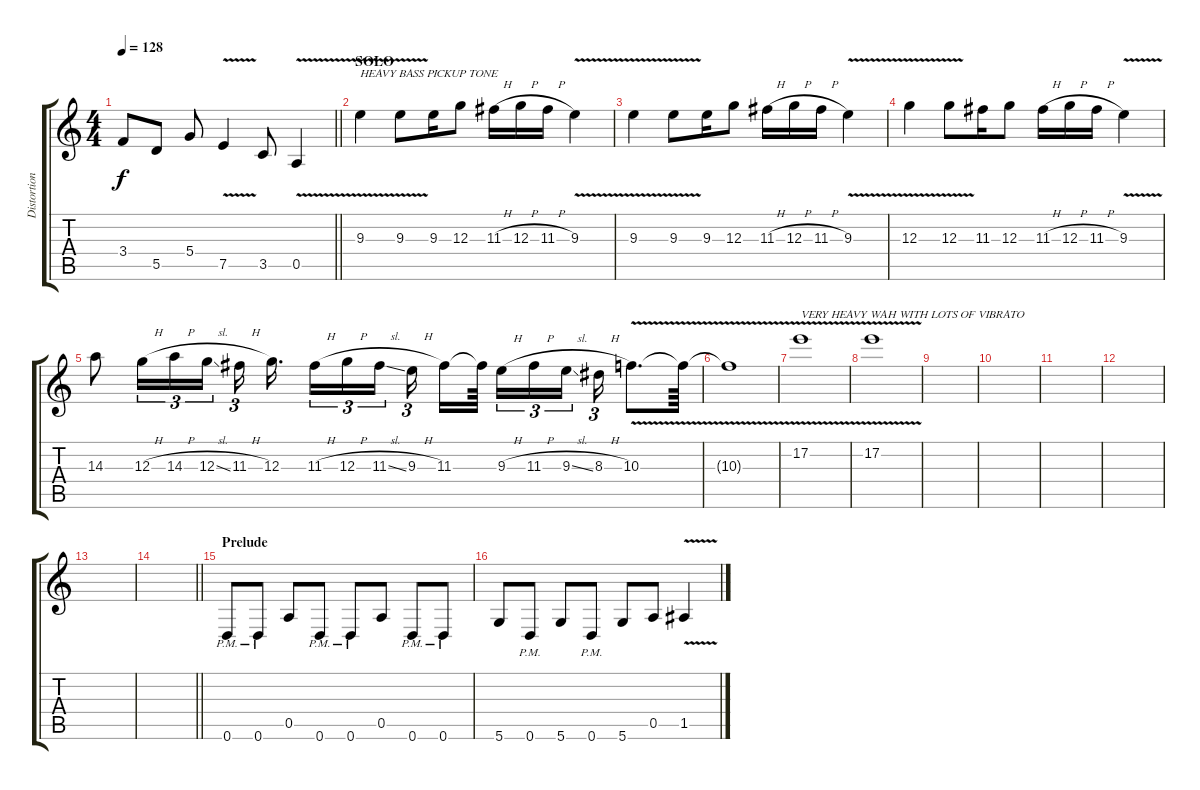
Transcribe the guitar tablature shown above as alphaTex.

\track ("Distortion Guitar 1" "Distortion") {instrument distortionguitar}
\staff {score tabs}
\tuning (E4 B3 G3 D3 A2 D2) {hide}
\ts (4 4)
\tempo 128
\clef g2
\barLineRight lightlight
\ks c
3.4.8{dy f} 5.5.8 5.4.8 7.5{v}.4 3.5.8 0.5{v}.4 |
\section ("" "SOLO")
9.3{v}.4{txt "HEAVY BASS PICKUP TONE" instrument overdrivenguitar} 9.3{v}.8 9.3.16 12.3.8 11.3{h}.16 12.3{h}.16 11.3{h}.16 9.3{v}.4 |
9.3{v}.4 9.3{v}.8 9.3.16 12.3.8 11.3{h}.16 12.3{h}.16 11.3{h}.16 9.3{v}.4 |
12.3{v}.4 12.3{v}.8 11.3.16 12.3.8 11.3{h}.16 12.3{h}.16 11.3{h}.16 9.3{v}.4 |
14.3.8 12.3{h}.16{tu (3 2)} 14.3{h}.16{tu (3 2)} 12.3{sl}.16{tu (3 2)} 11.3{h}.16{tu (3 2) beam splitsecondary} 12.3.16{d beam splitsecondary} 11.3{h}.16{tu (3 2)} 12.3{h}.16{tu (3 2)} 11.3{sl}.16{tu (3 2)} 9.3{h}.16{tu (3 2) beam splitsecondary} 11.3.16 11.3{t}.64{beam splitsecondary} 9.3{h}.16{tu (3 2)} 11.3{h}.16{tu (3 2)} 9.3{sl}.16{tu (3 2)} 8.3{h}.16{tu (3 2)} 10.3{v}.8{d} 10.3{t}.64 |
10.3{v t}.1 |
17.2{v}.1{txt "VERY HEAVY WAH WITH LOTS OF VIBRATO"} |
17.2{v}.1 |
|
|
|
|
|
\barLineRight lightlight
|
\section ("" "Prelude")
0.6{pm}.8 0.6{pm}.8 0.5.8 0.6{pm}.8 0.6{pm}.8 0.5.8 0.6{pm}.8 0.6{pm}.8 |
5.6.8 0.6{pm}.8 5.6.8 0.6{pm}.8 5.6.8 0.5.8 1.5{v}.4
